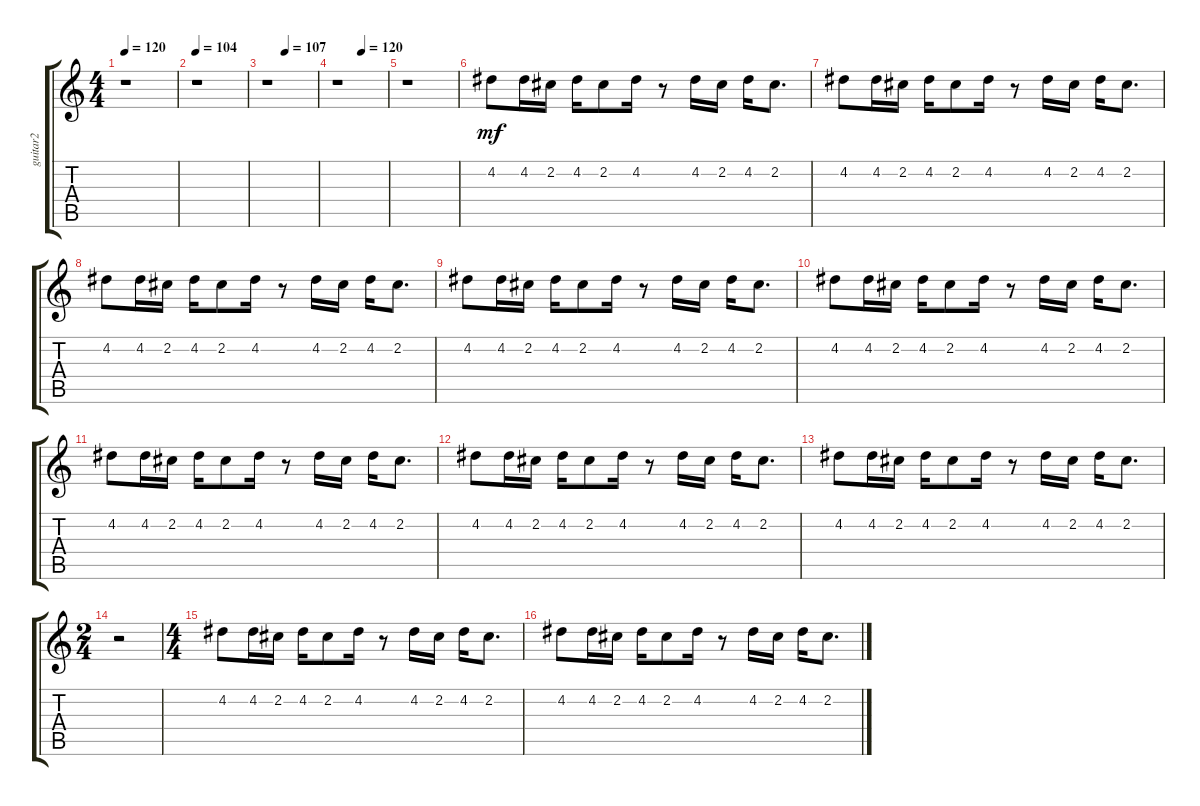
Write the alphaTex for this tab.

\track ("guitar2" "guitar2") {instrument acousticguitarnylon}
\staff {score tabs}
\tuning (E4 B3 G3 D3 A2 E2) {hide}
\ts (4 4)
\tempo 120
\clef g2
\ks c
r.1{dy mf instrument acousticguitarnylon} |
\tempo 104
r.1 |
\tempo (107 0.375)
r.1 |
\tempo (120 0.5)
r.1 |
r.1 |
4.2.8 4.2.16 2.2.16 4.2.16 2.2.8 4.2.16 r.8 4.2.16 2.2.16 4.2.16 2.2.8{d} |
4.2.8 4.2.16 2.2.16 4.2.16 2.2.8 4.2.16 r.8 4.2.16 2.2.16 4.2.16 2.2.8{d} |
4.2.8 4.2.16 2.2.16 4.2.16 2.2.8 4.2.16 r.8 4.2.16 2.2.16 4.2.16 2.2.8{d} |
4.2.8 4.2.16 2.2.16 4.2.16 2.2.8 4.2.16 r.8 4.2.16 2.2.16 4.2.16 2.2.8{d} |
4.2.8 4.2.16 2.2.16 4.2.16 2.2.8 4.2.16 r.8 4.2.16 2.2.16 4.2.16 2.2.8{d} |
4.2.8 4.2.16 2.2.16 4.2.16 2.2.8 4.2.16 r.8 4.2.16 2.2.16 4.2.16 2.2.8{d} |
4.2.8 4.2.16 2.2.16 4.2.16 2.2.8 4.2.16 r.8 4.2.16 2.2.16 4.2.16 2.2.8{d} |
4.2.8 4.2.16 2.2.16 4.2.16 2.2.8 4.2.16 r.8 4.2.16 2.2.16 4.2.16 2.2.8{d} |
\ts (2 4)
r.2 |
\ts (4 4)
4.2.8 4.2.16 2.2.16 4.2.16 2.2.8 4.2.16 r.8 4.2.16 2.2.16 4.2.16 2.2.8{d} |
4.2.8 4.2.16 2.2.16 4.2.16 2.2.8 4.2.16 r.8 4.2.16 2.2.16 4.2.16 2.2.8{d}
